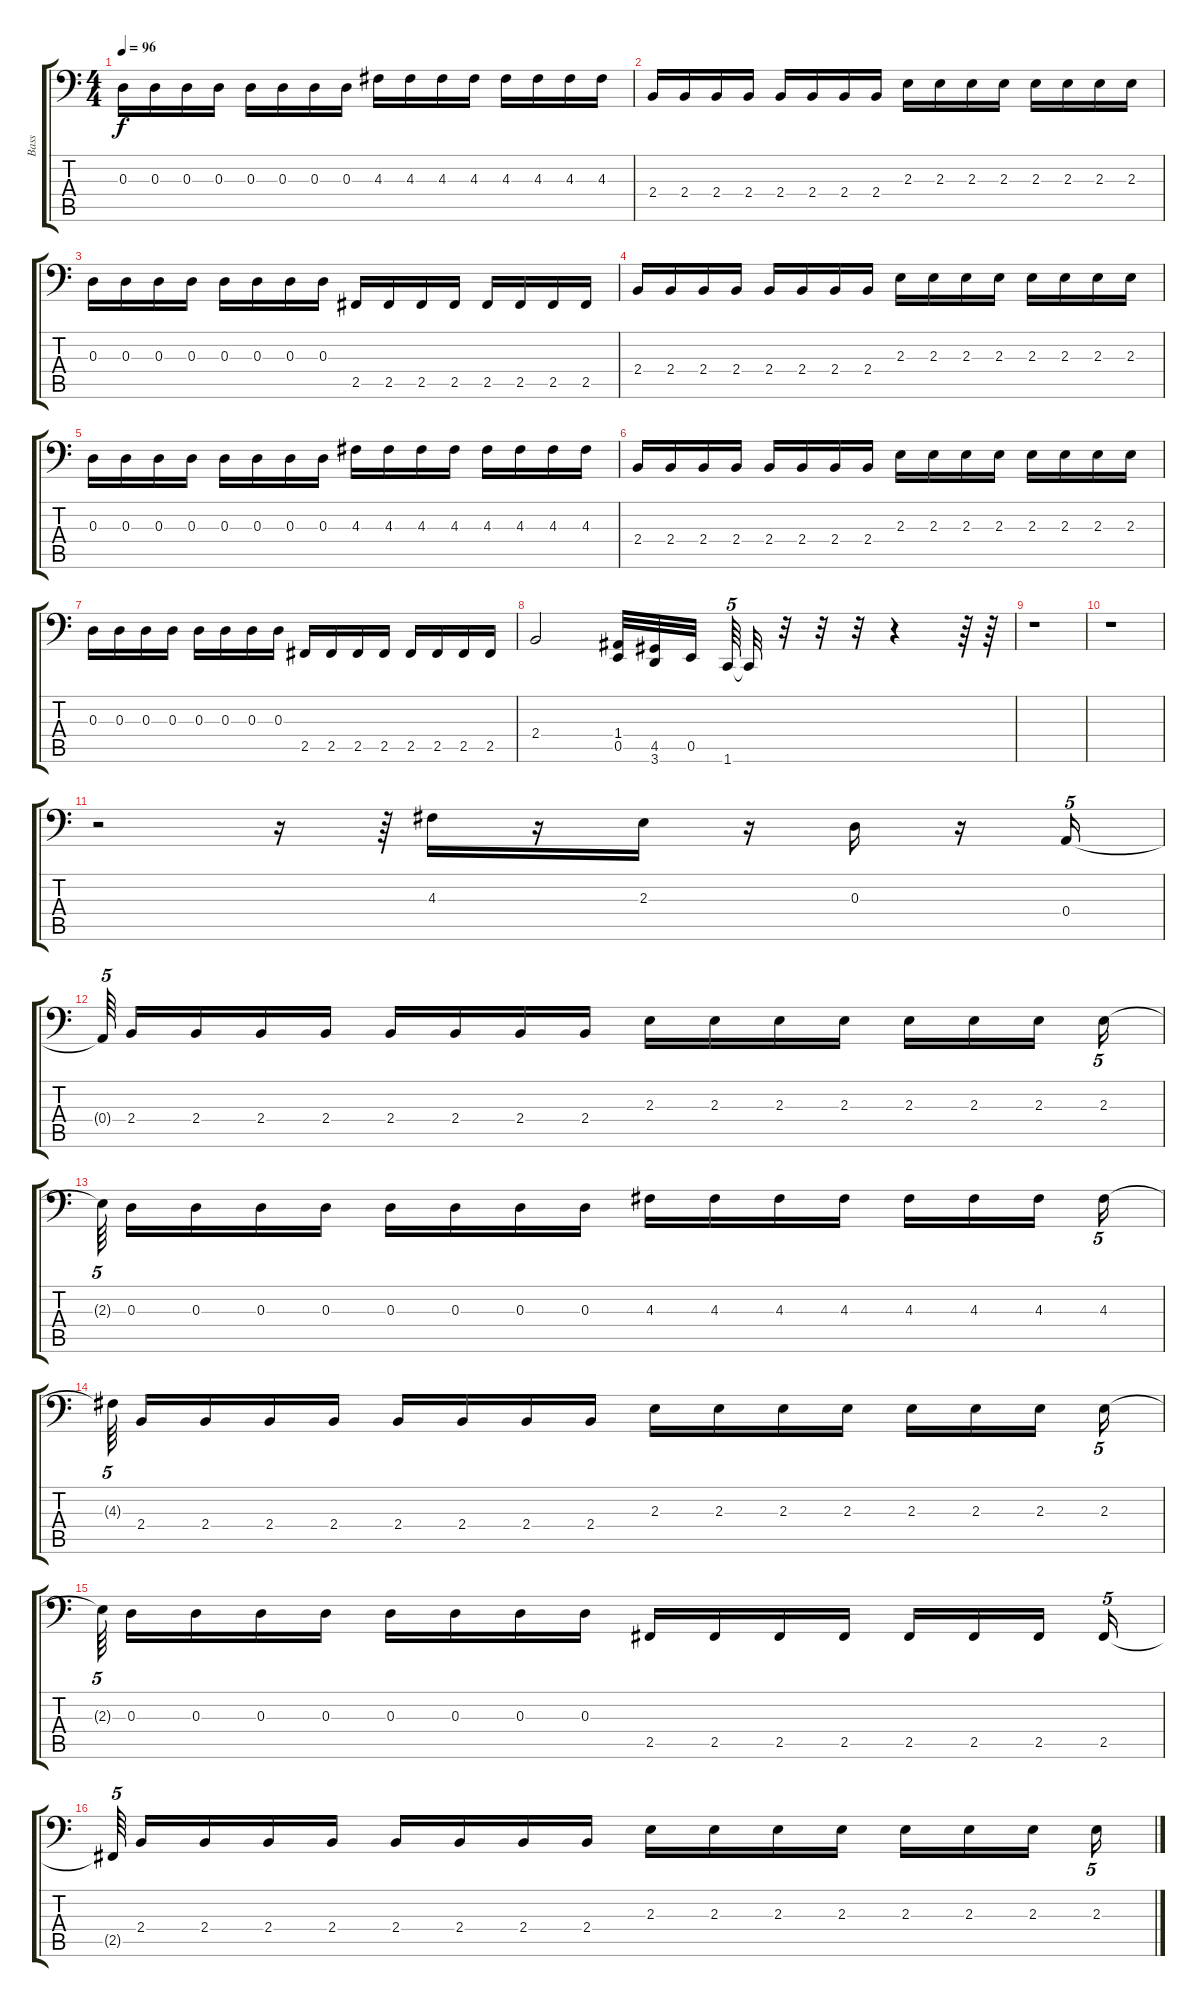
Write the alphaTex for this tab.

\track ("Bass" "Bass") {instrument electricbassfinger}
\staff {score tabs}
\tuning (C3 G2 D2 A1 E1 B0) {hide}
\ts (4 4)
\tempo 96
\clef f4
\ks c
0.3.16{dy f} 0.3.16 0.3.16 0.3.16 0.3.16 0.3.16 0.3.16 0.3.16 4.3.16 4.3.16 4.3.16 4.3.16 4.3.16 4.3.16 4.3.16 4.3.16 |
2.4.16 2.4.16 2.4.16 2.4.16 2.4.16 2.4.16 2.4.16 2.4.16 2.3.16 2.3.16 2.3.16 2.3.16 2.3.16 2.3.16 2.3.16 2.3.16 |
0.3.16 0.3.16 0.3.16 0.3.16 0.3.16 0.3.16 0.3.16 0.3.16 2.5.16 2.5.16 2.5.16 2.5.16 2.5.16 2.5.16 2.5.16 2.5.16 |
2.4.16 2.4.16 2.4.16 2.4.16 2.4.16 2.4.16 2.4.16 2.4.16 2.3.16 2.3.16 2.3.16 2.3.16 2.3.16 2.3.16 2.3.16 2.3.16 |
0.3.16 0.3.16 0.3.16 0.3.16 0.3.16 0.3.16 0.3.16 0.3.16 4.3.16 4.3.16 4.3.16 4.3.16 4.3.16 4.3.16 4.3.16 4.3.16 |
2.4.16 2.4.16 2.4.16 2.4.16 2.4.16 2.4.16 2.4.16 2.4.16 2.3.16 2.3.16 2.3.16 2.3.16 2.3.16 2.3.16 2.3.16 2.3.16 |
0.3.16 0.3.16 0.3.16 0.3.16 0.3.16 0.3.16 0.3.16 0.3.16 2.5.16 2.5.16 2.5.16 2.5.16 2.5.16 2.5.16 2.5.16 2.5.16 |
2.4.2 (1.4 0.5).32{volume 11} (4.5 3.6).32{volume 10} 0.5.32{volume 9} 1.6.64{tu (5 4) volume 8} 1.6{t}.32{volume 7} r.32{volume 6} r.32{volume 6} r.32{volume 4} r.4 r.64 r.64 |
r.1 |
r.1 |
r.2 r.16 r.64{tu (5 4)} 4.3.16{volume 14} r.16 2.3.16 r.16 0.3.16 r.16 0.4.16{tu (5 4)} |
0.4{t}.64{tu (5 4)} 2.4.16 2.4.16 2.4.16 2.4.16 2.4.16 2.4.16 2.4.16 2.4.16 2.3.16 2.3.16 2.3.16 2.3.16 2.3.16 2.3.16 2.3.16 2.3.16{tu (5 4)} |
2.3{t}.64{tu (5 4)} 0.3.16 0.3.16 0.3.16 0.3.16 0.3.16 0.3.16 0.3.16 0.3.16 4.3.16 4.3.16 4.3.16 4.3.16 4.3.16 4.3.16 4.3.16 4.3.16{tu (5 4)} |
4.3{t}.64{tu (5 4)} 2.4.16 2.4.16 2.4.16 2.4.16 2.4.16 2.4.16 2.4.16 2.4.16 2.3.16 2.3.16 2.3.16 2.3.16 2.3.16 2.3.16 2.3.16 2.3.16{tu (5 4)} |
2.3{t}.64{tu (5 4)} 0.3.16 0.3.16 0.3.16 0.3.16 0.3.16 0.3.16 0.3.16 0.3.16 2.5.16 2.5.16 2.5.16 2.5.16 2.5.16 2.5.16 2.5.16 2.5.16{tu (5 4)} |
2.5{t}.64{tu (5 4)} 2.4.16 2.4.16 2.4.16 2.4.16 2.4.16 2.4.16 2.4.16 2.4.16 2.3.16 2.3.16 2.3.16 2.3.16 2.3.16 2.3.16 2.3.16 2.3.16{tu (5 4)}
